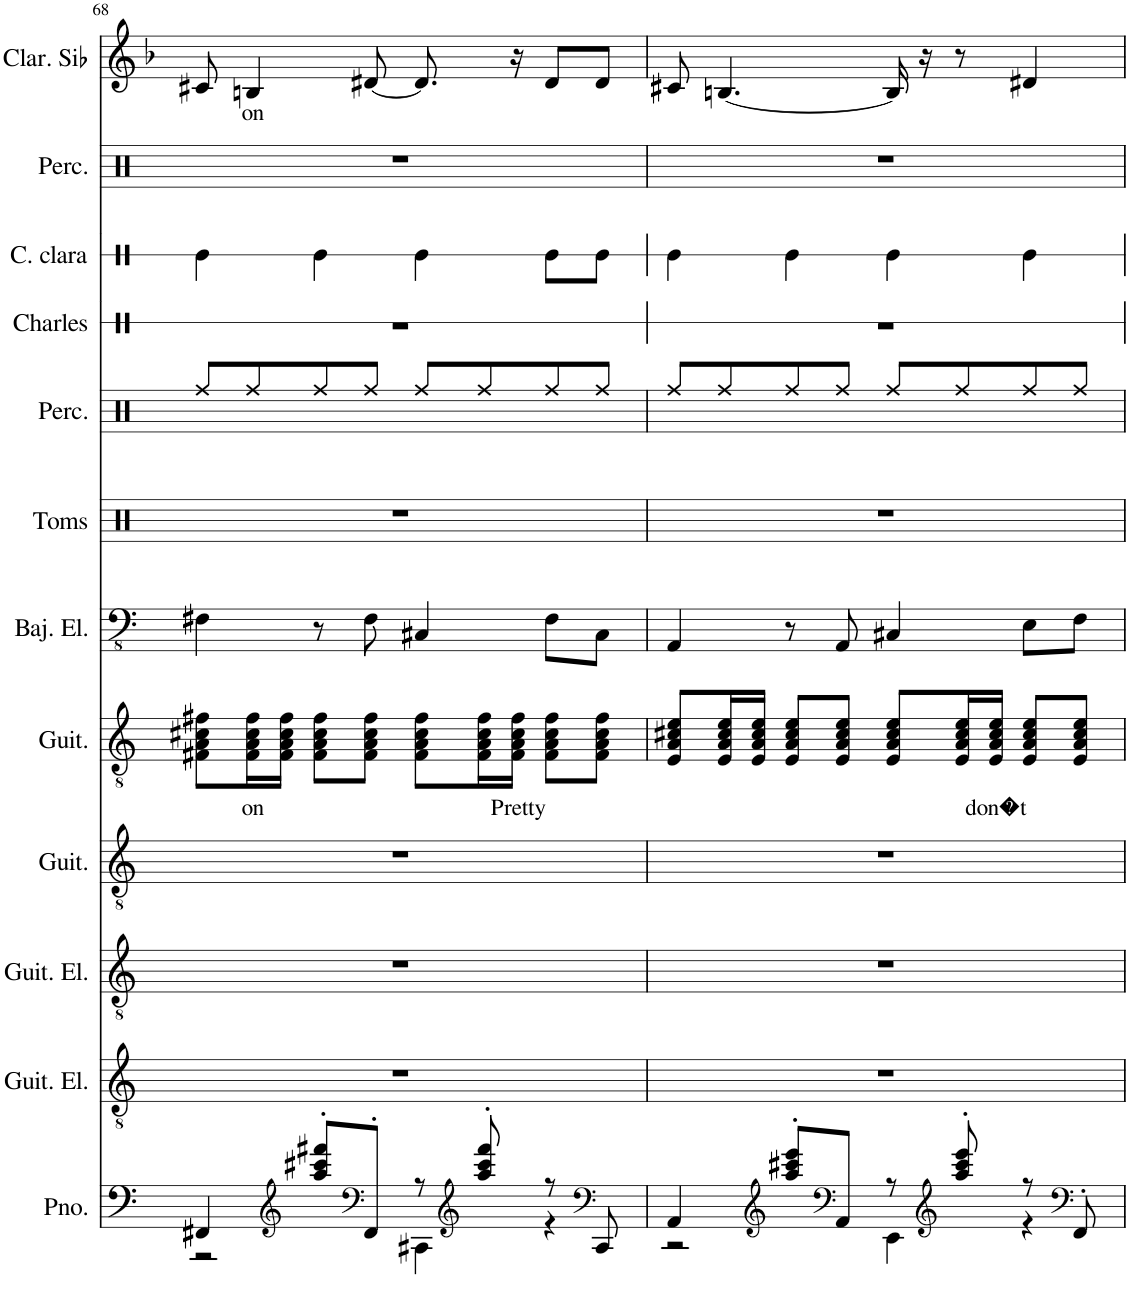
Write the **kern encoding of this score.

**kern	**kern	**kern	**kern	**kern	**text	**kern	**kern	**kern	**kern	**kern	**kern	**kern	**text
*part12	*part11	*part10	*part9	*part8	*part8	*part7	*part6	*part5	*part4	*part3	*part2	*part1	*part1
*staff12	*staff11	*staff10	*staff9	*staff8	*staff8	*staff7	*staff6	*staff5	*staff4	*staff3	*staff2	*staff1	*staff1
*I"Piano, Ac.Piano	*I"Guitarra eléctrica, Guitar 4	*I"Guitarra eléctrica, Guitar 3	*I"Guitarra acústica, Guitar 2	*I"Guitarra clásica, Guitar 1	*	*I"Bajo eléctrico, Bass Gtr	*I"Tom Toms, Tom Tom	*I"Set de percusión, Ride Cym	*I"Charles, Clsd Hat	*I"Caja clara, Snare	*I"Set de percusión, Kick Drm	*I"Clarinette en Sib	*
*I'Pno.	*I'Guit. El.	*I'Guit. El.	*I'Guit.	*I'Guit.	*	*I'Baj. El.	*I'Toms	*I'Perc.	*I'Charles	*I'C. clara	*I'Perc.	*I'Clar. Sib	*
!!LO:PB:g=z
*clefF4	*clefGv2	*clefGv2	*clefGv2	*clefGv2	*	*clefFv4	*clefX	*clefX	*clefX	*clefX	*clefX	*clefG2	*
*	*	*	*	*	*	*	*	*	*	*	*	*Trd1c2	*
*k[]	*k[]	*k[]	*k[]	*k[]	*	*k[]	*k[]	*k[]	*k[]	*k[]	*k[]	*k[b-]	*
*M4/4	*M4/4	*M4/4	*M4/4	*M4/4	*	*M4/4	*M4/4	*M4/4	*M4/4	*M4/4	*M4/4	*M4/4	*
=68	=68	=68	=68	=68	=68	=68	=68	=68	=68	=68	=68	=68	=68
*^	*	*	*	*	*	*	*	*	*	*	*	*	*
4FF#X/	2r	1r	1r	1r	8F#X\ 8A\ 8c#X\ 8f#X\L	.	4FF#X\	1r	8Rff/L	1r	4Re\	1r	8c#X/	.
!	!	!	!	!	!	!LO:LY:b	!	!	!	!	!	!	!	!LO:LY:b
.	.	.	.	.	16F#\ 16A\ 16c#\ 16f#\L	on	.	.	8Rff/	.	.	.	4Bn/	on
.	.	.	.	.	16F#\ 16A\ 16c#\ 16f#\JJ	.	.	.	.	.	.	.	.	.
*clefG2	*	*	*	*	*	*	*	*	*	*	*	*	*	*
8aa/' 8ccc#X/' 8fff#X/'L	.	.	.	.	8F#\ 8A\ 8c#\ 8f#\L	.	8r	.	8Rff/	.	4Re\	.	.	.
*clefF4	*	*	*	*	*	*	*	*	*	*	*	*	*	*
8FF#'/J	.	.	.	.	8F#\ 8A\ 8c#\ 8f#\J	.	8FF#\	.	8Rff/J	.	.	.	[8d#X/	.
8r	4CC#X\	.	.	.	8F#\ 8A\ 8c#\ 8f#\L	.	4CC#X/	.	8Rff/L	.	4Re\	.	8.d#/]	.
*clefG2	*	*	*	*	*	*	*	*	*	*	*	*	*	*
8aa/' 8ccc#/' 8fff#/'	.	.	.	.	16F#\ 16A\ 16c#\ 16f#\L	.	.	.	8Rff/	.	.	.	.	.
!	!	!	!	!	!	!LO:LY:b	!	!	!	!	!	!	!	!
.	.	.	.	.	16F#\ 16A\ 16c#\ 16f#\JJ	Pretty	.	.	.	.	.	.	16r	.
8r	4r	.	.	.	8F#\ 8A\ 8c#\ 8f#\L	.	8FF#\L	.	8Rff/	.	8Re\L	.	8d#/L	.
*clefF4	*	*	*	*	*	*	*	*	*	*	*	*	*	*
8CC#/	.	.	.	.	8F#\ 8A\ 8c#\ 8f#\J	.	8CC#\J	.	8Rff/J	.	8Re\J	.	8d#/J	.
=69	=69	=69	=69	=69	=69	=69	=69	=69	=69	=69	=69	=69	=69	=69
4AA/	2r	1r	1r	1r	8E/ 8A/ 8c#X/ 8e/L	.	4AAA/	1r	8Rff/L	1r	4Re\	1r	8c#X/	.
.	.	.	.	.	16E/ 16A/ 16c#/ 16e/L	.	.	.	8Rff/	.	.	.	[4.Bn/	.
.	.	.	.	.	16E/ 16A/ 16c#/ 16e/JJ	.	.	.	.	.	.	.	.	.
*clefG2	*	*	*	*	*	*	*	*	*	*	*	*	*	*
8aa/' 8ccc#X/' 8eee/'L	.	.	.	.	8E/ 8A/ 8c#/ 8e/L	.	8r	.	8Rff/	.	4Re\	.	.	.
*clefF4	*	*	*	*	*	*	*	*	*	*	*	*	*	*
8AA/J	.	.	.	.	8E/ 8A/ 8c#/ 8e/J	.	8AAA/	.	8Rff/J	.	.	.	.	.
8r	4EE\	.	.	.	8E/ 8A/ 8c#/ 8e/L	.	4CC#X/	.	8Rff/L	.	4Re\	.	16B/]	.
.	.	.	.	.	.	.	.	.	.	.	.	.	16r	.
*clefG2	*	*	*	*	*	*	*	*	*	*	*	*	*	*
8aa/' 8ccc#/' 8eee/'	.	.	.	.	16E/ 16A/ 16c#/ 16e/L	.	.	.	8Rff/	.	.	.	8r	.
!	!	!	!	!	!	!LO:LY:b	!	!	!	!	!	!	!	!
.	.	.	.	.	16E/ 16A/ 16c#/ 16e/JJ	don�t	.	.	.	.	.	.	.	.
8r	4r	.	.	.	8E/ 8A/ 8c#/ 8e/L	.	8EE\L	.	8Rff/	.	4Re\	.	4d#X/	.
*clefF4	*	*	*	*	*	*	*	*	*	*	*	*	*	*
8FF'/	.	.	.	.	8E/ 8A/ 8c#/ 8e/J	.	8FF\J	.	8Rff/J	.	.	.	.	.
*v	*v	*	*	*	*	*	*	*	*	*	*	*	*	*
=	=	=	=	=	=	=	=	=	=	=	=	=	=
*-	*-	*-	*-	*-	*-	*-	*-	*-	*-	*-	*-	*-	*-
